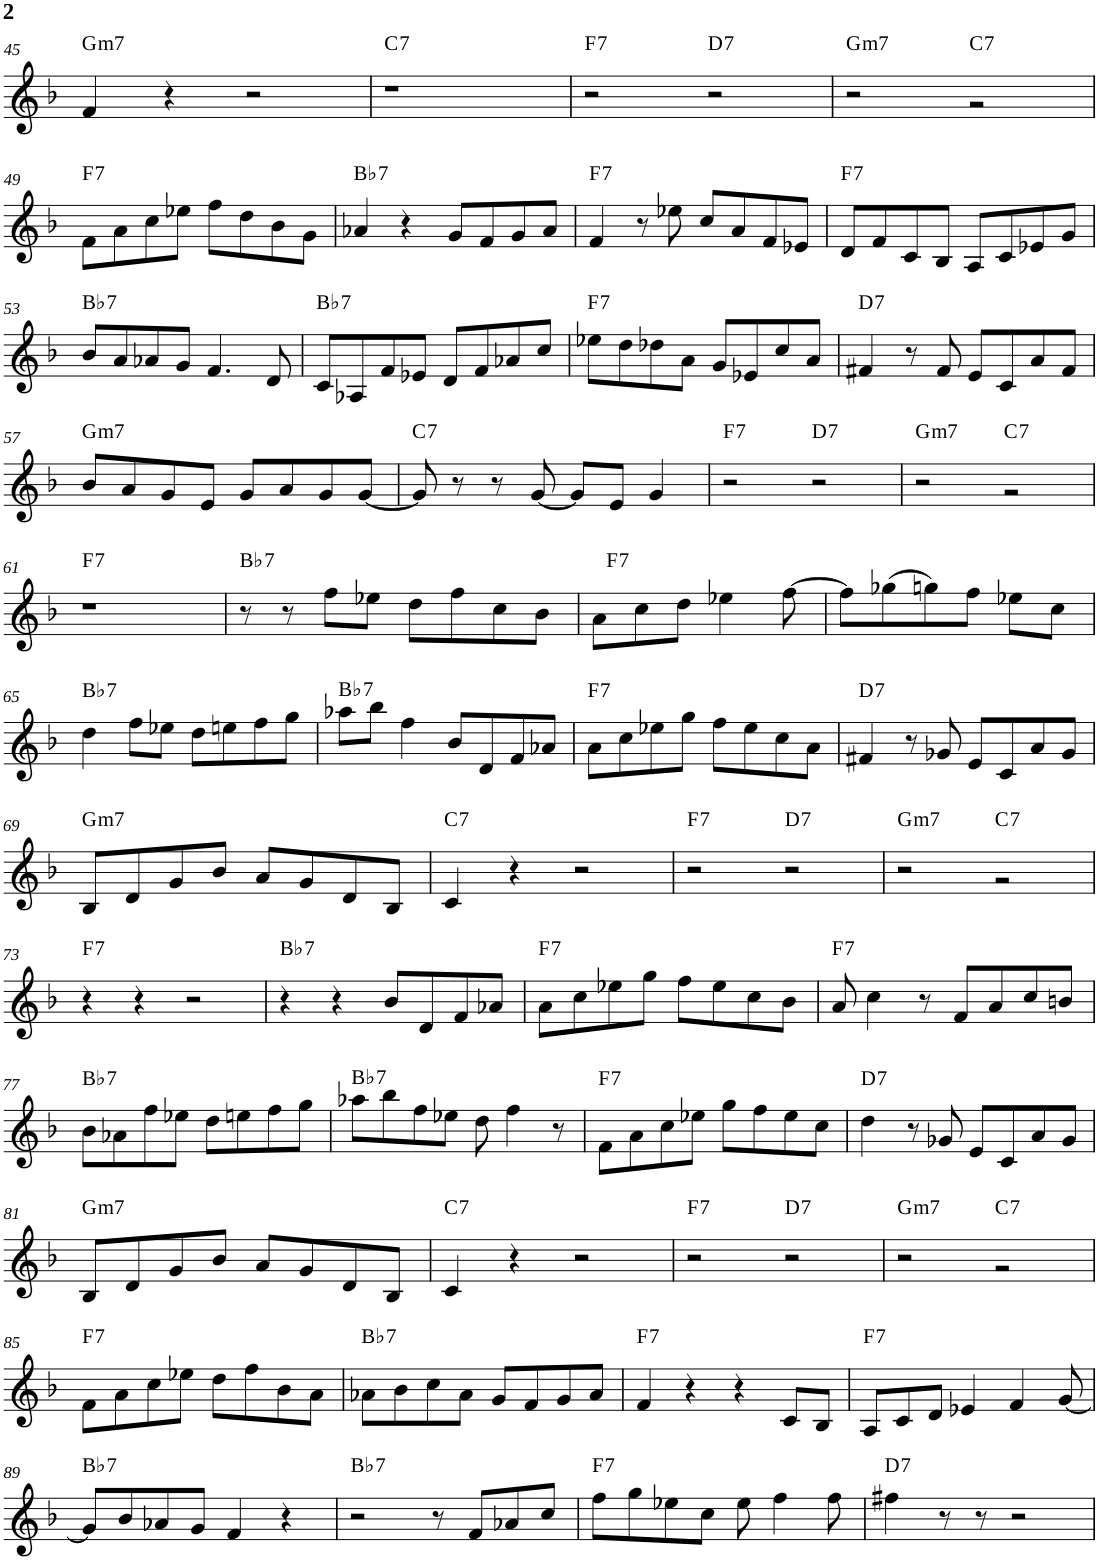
**kern	**harte
*part1	*part1
*staff1	*
*I"Lead sheet	*
!!LO:PB:g=z
*clefG2	*
*k[b-]	*
*F:	*
*M4/4	*
=45	=45
!	!LO:H:kt=m7
4f/	G:min7
4r	.
2r	.
=46	=46
!	!LO:H:kt=7
1r	C:7
=47	=47
!	!LO:H:kt=7
2r	F:7
!	!LO:H:kt=7
2r	D:7
=48	=48
!	!LO:H:kt=m7
2r	G:min7
!	!LO:H:kt=7
2rg	C:7
!!LO:LB:g=z
=49	=49
!	!LO:H:kt=7
8f\L	F:7
8a\	.
8cc\	.
8ee-X\J	.
8ff\L	.
8dd\	.
8b-\	.
8g\J	.
=50	=50
!	!LO:H:kt=7
4a-X/	Bb:7
4r	.
8g/L	.
8f/	.
8g/	.
8a-/J	.
=51	=51
!	!LO:H:kt=7
4f/	F:7
8r	.
8ee-X\	.
8cc/L	.
8a/	.
8f/	.
8e-X/J	.
=52	=52
!	!LO:H:kt=7
8d/L	F:7
8f/	.
8c/	.
8B-/J	.
8A/L	.
8c/	.
8e-X/	.
8g/J	.
!!LO:LB:g=z
=53	=53
!	!LO:H:kt=7
8b-/L	Bb:7
8a/	.
8a-X/	.
8g/J	.
4.f/	.
8d/	.
=54	=54
!	!LO:H:kt=7
8c/L	Bb:7
8A-X/	.
8f/	.
8e-X/J	.
8d/L	.
8f/	.
8a-X/	.
8cc/J	.
=55	=55
!	!LO:H:kt=7
8ee-X\L	F:7
8dd\	.
8dd-X\	.
8a\J	.
8g/L	.
8e-X/	.
8cc/	.
8a/J	.
=56	=56
!	!LO:H:kt=7
4f#X/	D:7
8r	.
8f#/	.
8e/L	.
8c/	.
8a/	.
8f#/J	.
!!LO:LB:g=z
=57	=57
!	!LO:H:kt=m7
8b-/L	G:min7
8a/	.
8g/	.
8e/J	.
8g/L	.
8a/	.
8g/	.
[8g/J	.
=58	=58
!	!LO:H:kt=7
8g/]	C:7
8r	.
8r	.
[8g/	.
8g/L]	.
8e/J	.
4g/	.
=59	=59
!	!LO:H:kt=7
2r	F:7
!	!LO:H:kt=7
2r	D:7
=60	=60
!	!LO:H:kt=m7
2r	G:min7
!	!LO:H:kt=7
2rg	C:7
!!LO:LB:g=z
=61	=61
!	!LO:H:kt=7
1r	F:7
=62	=62
!	!LO:H:kt=7
8r	Bb:7
8r	.
8ff\L	.
8ee-X\J	.
8dd\L	.
8ff\	.
8cc\	.
8b-\J	.
=63	=63
!	!LO:H:kt=7
8a\L	F:7
8cc\	.
8dd\J	.
4ee-X\	.
[8ff\	.
=64	=64
8ff\L]	.
(8gg-X\	.
8ggn\)	.
8ff\J	.
8ee-X\L	.
8cc\J	.
!!LO:LB:g=z
=65	=65
!	!LO:H:kt=7
4dd\	Bb:7
8ff\L	.
8ee-X\J	.
8dd\L	.
8een\	.
8ff\	.
8gg\J	.
=66	=66
!	!LO:H:kt=7
8aa-X\L	Bb:7
8bb-\J	.
4ff\	.
8b-/L	.
8d/	.
8f/	.
8a-X/J	.
=67	=67
!	!LO:H:kt=7
8a\L	F:7
8cc\	.
8ee-X\	.
8gg\J	.
8ff\L	.
8ee-\	.
8cc\	.
8a\J	.
=68	=68
!	!LO:H:kt=7
4f#X/	D:7
8r	.
8g-X/	.
8e/L	.
8c/	.
8a/	.
8g-/J	.
!!LO:LB:g=z
=69	=69
!	!LO:H:kt=m7
8B-/L	G:min7
8d/	.
8g/	.
8b-/J	.
8a/L	.
8g/	.
8d/	.
8B-/J	.
=70	=70
!	!LO:H:kt=7
4c/	C:7
4r	.
2r	.
=71	=71
!	!LO:H:kt=7
2r	F:7
!	!LO:H:kt=7
2r	D:7
=72	=72
!	!LO:H:kt=m7
2r	G:min7
!	!LO:H:kt=7
2rg	C:7
!!LO:LB:g=z
=73	=73
!	!LO:H:kt=7
4r	F:7
4r	.
2r	.
=74	=74
!	!LO:H:kt=7
4r	Bb:7
4r	.
8b-/L	.
8d/	.
8f/	.
8a-X/J	.
=75	=75
!	!LO:H:kt=7
8a\L	F:7
8cc\	.
8ee-X\	.
8gg\J	.
8ff\L	.
8ee-\	.
8cc\	.
8b-\J	.
=76	=76
!	!LO:H:kt=7
8a/	F:7
4cc\	.
8r	.
8f/L	.
8a/	.
8cc/	.
8bn/J	.
!!LO:LB:g=z
=77	=77
!	!LO:H:kt=7
8b-\L	Bb:7
8a-X\	.
8ff\	.
8ee-X\J	.
8dd\L	.
8een\	.
8ff\	.
8gg\J	.
=78	=78
!	!LO:H:kt=7
8aa-X\L	Bb:7
8bb-\	.
8ff\	.
8ee-X\J	.
8dd\	.
4ff\	.
8r	.
=79	=79
!	!LO:H:kt=7
8f\L	F:7
8a\	.
8cc\	.
8ee-X\J	.
8gg\L	.
8ff\	.
8ee-\	.
8cc\J	.
=80	=80
!	!LO:H:kt=7
4dd\	D:7
8r	.
8g-X/	.
8e/L	.
8c/	.
8a/	.
8g-/J	.
!!LO:LB:g=z
=81	=81
!	!LO:H:kt=m7
8B-/L	G:min7
8d/	.
8g/	.
8b-/J	.
8a/L	.
8g/	.
8d/	.
8B-/J	.
=82	=82
!	!LO:H:kt=7
4c/	C:7
4r	.
2r	.
=83	=83
!	!LO:H:kt=7
2r	F:7
!	!LO:H:kt=7
2r	D:7
=84	=84
!	!LO:H:kt=m7
2r	G:min7
!	!LO:H:kt=7
2rg	C:7
!!LO:LB:g=z
=85	=85
!	!LO:H:kt=7
8f\L	F:7
8a\	.
8cc\	.
8ee-X\J	.
8dd\L	.
8ff\	.
8b-\	.
8a\J	.
=86	=86
!	!LO:H:kt=7
8a-X\L	Bb:7
8b-\	.
8cc\	.
8a-\J	.
8g/L	.
8f/	.
8g/	.
8a-/J	.
=87	=87
!	!LO:H:kt=7
4f/	F:7
4r	.
4r	.
8c/L	.
8B-/J	.
=88	=88
!	!LO:H:kt=7
8A/L	F:7
8c/	.
8d/J	.
4e-X/	.
4f/	.
[8g/	.
!!LO:LB:g=z
=89	=89
!	!LO:H:kt=7
8g/L]	Bb:7
8b-/	.
8a-X/	.
8g/J	.
4f/	.
4r	.
=90	=90
!	!LO:H:kt=7
2r	Bb:7
8r	.
8f/L	.
8a-X/	.
8cc/J	.
=91	=91
!	!LO:H:kt=7
8ff\L	F:7
8gg\	.
8ee-X\	.
8cc\J	.
8ee-\	.
4ff\	.
8ff\	.
=92	=92
!	!LO:H:kt=7
4ff#X\	D:7
8r	.
8r	.
2r	.
=	=
*-	*-
